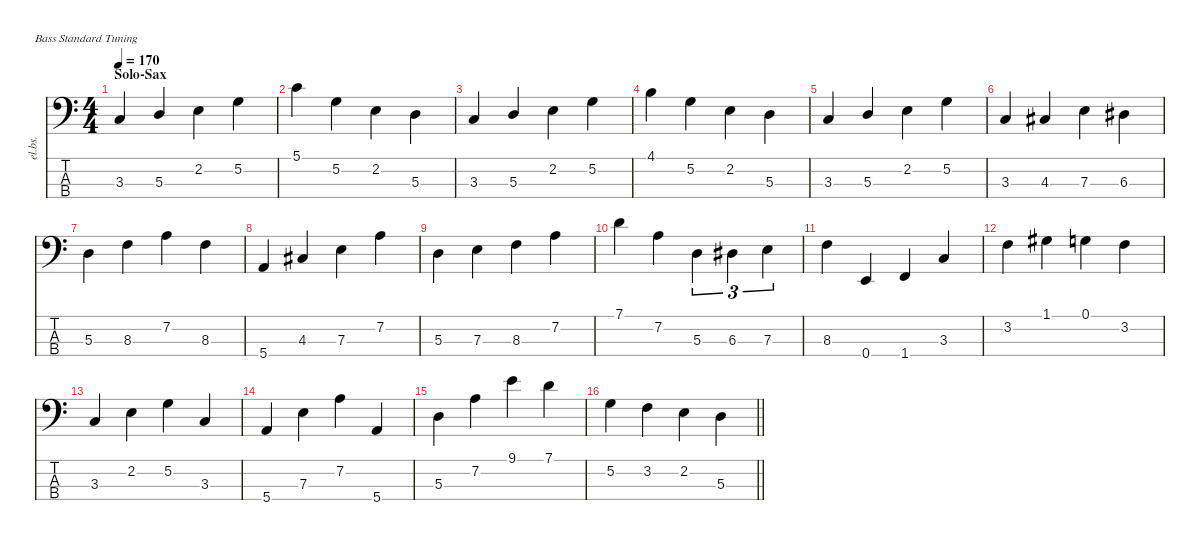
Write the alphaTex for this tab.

\defaultSystemsLayout 4
\hideDynamics
\bracketExtendMode nobrackets
\otherSystemsTrackNameOrientation horizontal
\track ("Bass" "el.bs.") {instrument electricbassfinger}
\staff {score tabs}
\tuning (G2 D2 A1 E1)
\ts (4 4)
\section ("" "Solo-Sax")
\tempo 170
\clef f4
\ks c
3.3.4{dy f beam Up} 5.3.4{beam Up} 2.2.4{beam Down} 5.2.4{beam Down} |
5.1.4{beam Down} 5.2.4{beam Down} 2.2.4{beam Down} 5.3.4{beam Down} |
3.3.4{beam Up} 5.3.4{beam Up} 2.2.4{beam Down} 5.2.4{beam Down} |
4.1.4{beam Down} 5.2.4{beam Down} 2.2.4{beam Down} 5.3.4{beam Down} |
3.3.4{beam Up} 5.3.4{beam Up} 2.2.4{beam Down} 5.2.4{beam Down} |
3.3.4{beam Up} 4.3{acc #}.4{beam Up} 7.3.4{beam Down} 6.3{acc #}.4{beam Down} |
5.3.4{beam Down} 8.3.4{beam Down} 7.2.4{beam Down} 8.3.4{beam Down} |
5.4.4{beam Up} 4.3{acc #}.4{beam Up} 7.3.4{beam Down} 7.2.4{beam Down} |
5.3.4{beam Down} 7.3.4{beam Down} 8.3.4{beam Down} 7.2.4{beam Down} |
7.1.4{beam Down} 7.2.4{beam Down} 5.3.4{tu (3 2) beam Down} 6.3{acc #}.4{tu (3 2) beam Down} 7.3.4{tu (3 2) beam Down} |
8.3.4{beam Down} 0.4.4{beam Up} 1.4.4{beam Up} 3.3.4{beam Up} |
3.2.4{beam Down} 1.1{acc #}.4{beam Down} 0.1.4{beam Down} 3.2.4{beam Down} |
3.3.4{beam Up} 2.2.4{beam Down} 5.2.4{beam Down} 3.3.4{beam Up} |
5.4.4{beam Up} 7.3.4{beam Down} 7.2.4{beam Down} 5.4.4{beam Up} |
5.3.4{beam Down} 7.2.4{beam Down} 9.1.4{beam Down} 7.1.4{beam Down} |
\barLineRight lightlight
5.2.4{beam Down} 3.2.4{beam Down} 2.2.4{beam Down} 5.3.4{beam Down}
